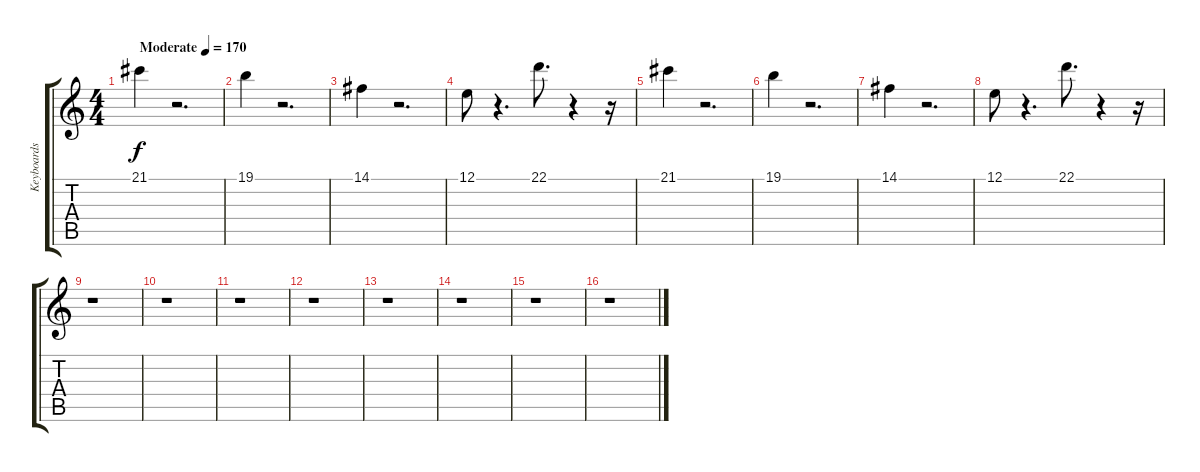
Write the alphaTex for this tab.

\track ("Keyboards" "Keyboards") {instrument fx1rain}
\staff {score tabs}
\tuning (E4 B3 G3 D3 A2 E2) {hide}
\ts (4 4)
\tempo (170 "Moderate")
\clef g2
\ks c
21.1.4{dy f instrument fx1rain} r.2{d} |
19.1.4 r.2{d} |
14.1.4 r.2{d} |
12.1.8 r.4{d} 22.1.8{d} r.4 r.16 |
21.1.4 r.2{d} |
19.1.4 r.2{d} |
14.1.4 r.2{d} |
12.1.8 r.4{d} 22.1.8{d} r.4 r.16 |
r.1 |
r.1 |
r.1 |
r.1 |
r.1 |
r.1 |
r.1 |
r.1
